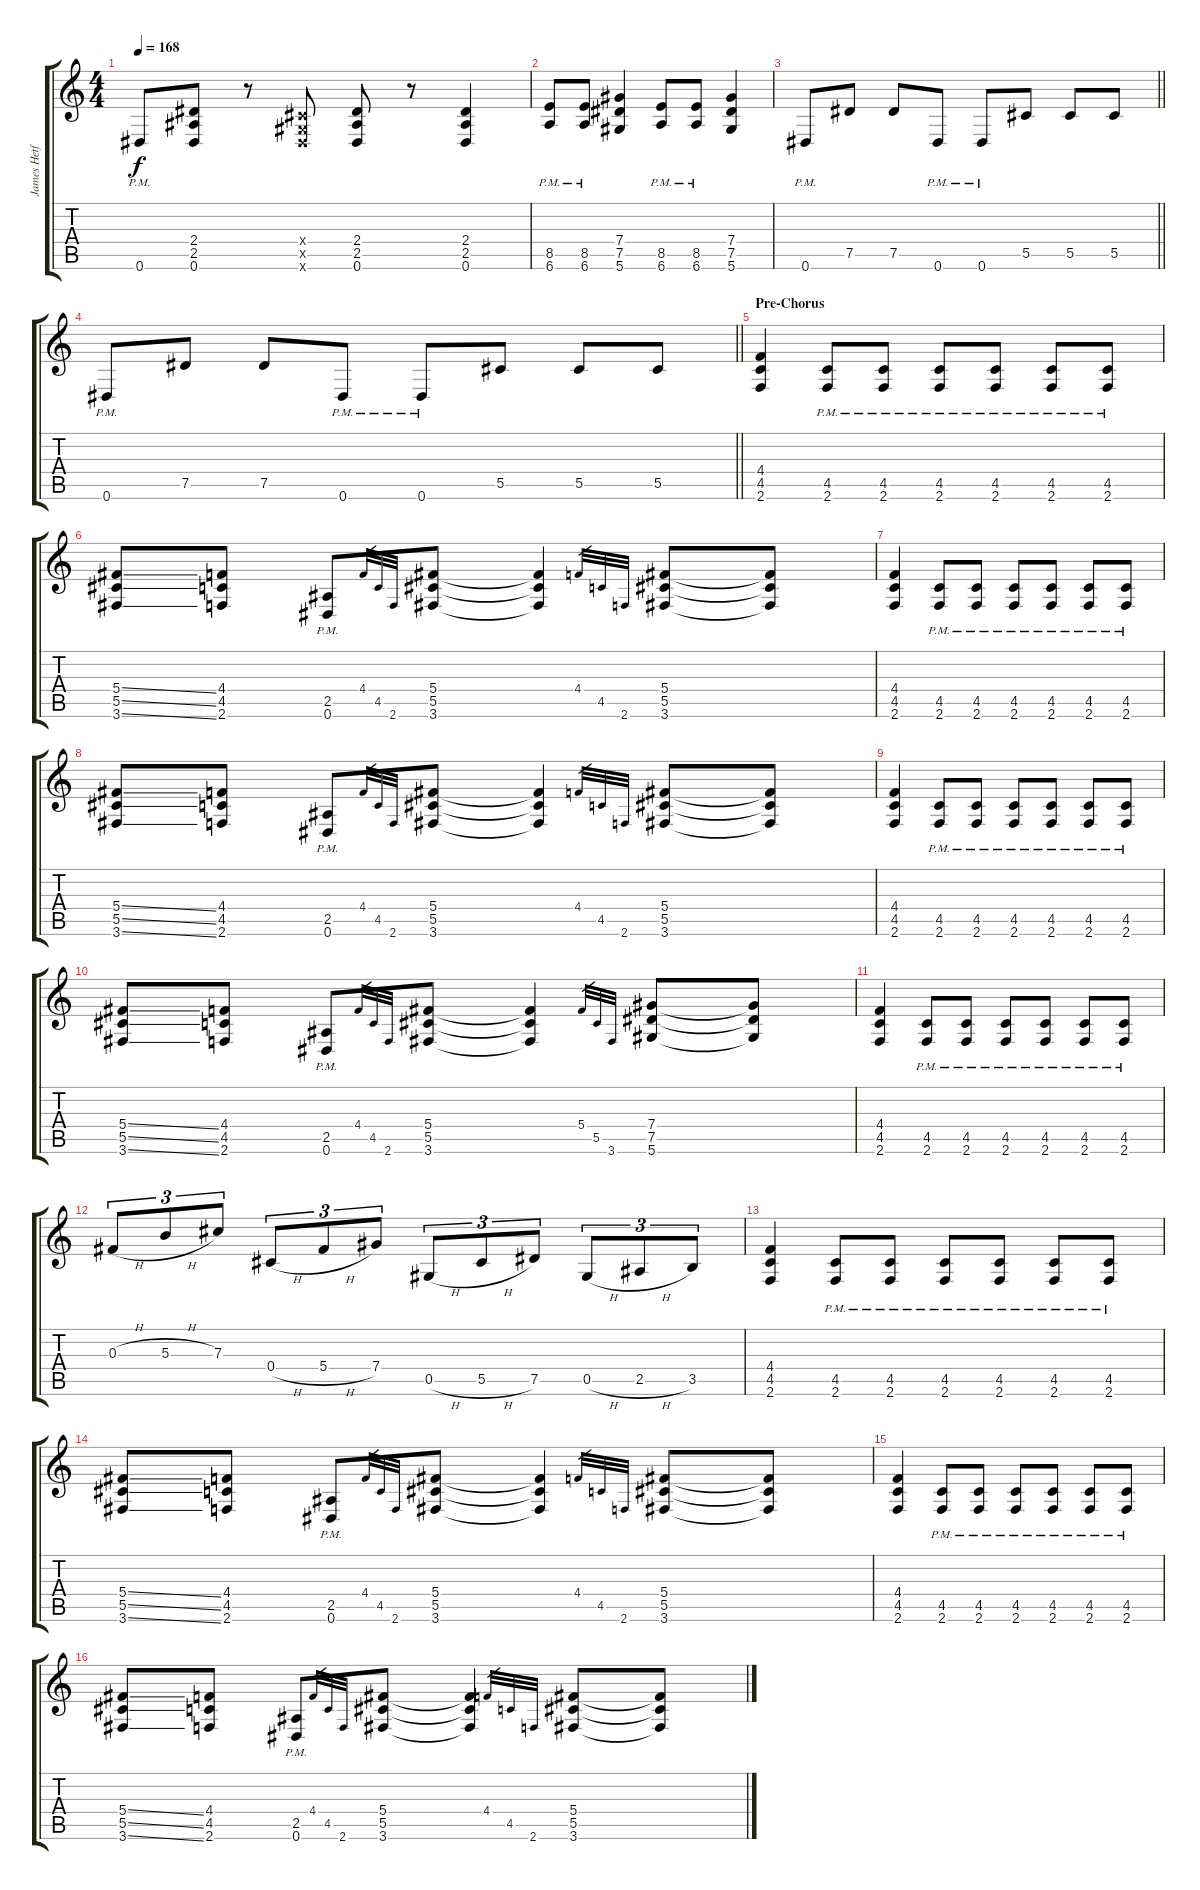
\track ("James Hetfield" "James Hetf") {instrument distortionguitar}
\staff {score tabs}
\tuning (Eb4 Bb3 Gb3 Db3 Ab2 Eb2) {hide}
\ts (4 4)
\tempo 168
\clef g2
\ks c
0.6{pm}.8{dy f} (2.4 2.5 0.6).8 r.8 (0.4{x} 0.5{x} 0.6{x}).8 (2.4 2.5 0.6).8 r.8 (2.4 2.5 0.6).4 |
(8.5{pm} 6.6{pm}).8 (8.5{pm} 6.6{pm}).8 (7.4 7.5 5.6).4 (8.5{pm} 6.6{pm}).8 (8.5{pm} 6.6{pm}).8 (7.4 7.5 5.6).4 |
\barLineRight lightlight
0.6{pm}.8 7.5.8 7.5.8 0.6{pm}.8 0.6{pm}.8 5.5.8 5.5.8 5.5.8 |
\barLineRight lightlight
0.6{pm}.8 7.5.8 7.5.8 0.6{pm}.8 0.6{pm}.8 5.5.8 5.5.8 5.5.8 |
\section ("" "Pre-Chorus")
(4.4 4.5 2.6).4 (4.5{pm} 2.6{pm}).8 (4.5{pm} 2.6{pm}).8 (4.5{pm} 2.6{pm}).8 (4.5{pm} 2.6{pm}).8 (4.5{pm} 2.6{pm}).8 (4.5{pm} 2.6{pm}).8 |
(5.4{ss} 5.5{ss} 3.6{ss}).8 (4.4 4.5 2.6).8 (2.5{pm} 0.6{pm}).8 4.4.32{gr} 4.5.32{gr} 2.6.32{gr} (5.4 5.5 3.6).8 (5.4{t} 5.5{t} 3.6{t}).4 4.4.32{gr} 4.5.32{gr} 2.6.32{gr} (5.4 5.5 3.6).8 (5.4{t} 5.5{t} 3.6{t}).8 |
(4.4 4.5 2.6).4 (4.5{pm} 2.6{pm}).8 (4.5{pm} 2.6{pm}).8 (4.5{pm} 2.6{pm}).8 (4.5{pm} 2.6{pm}).8 (4.5{pm} 2.6{pm}).8 (4.5{pm} 2.6{pm}).8 |
(5.4{ss} 5.5{ss} 3.6{ss}).8 (4.4 4.5 2.6).8 (2.5{pm} 0.6{pm}).8 4.4.32{gr} 4.5.32{gr} 2.6.32{gr} (5.4 5.5 3.6).8 (5.4{t} 5.5{t} 3.6{t}).4 4.4.32{gr} 4.5.32{gr} 2.6.32{gr} (5.4 5.5 3.6).8 (5.4{t} 5.5{t} 3.6{t}).8 |
(4.4 4.5 2.6).4 (4.5{pm} 2.6{pm}).8 (4.5{pm} 2.6{pm}).8 (4.5{pm} 2.6{pm}).8 (4.5{pm} 2.6{pm}).8 (4.5{pm} 2.6{pm}).8 (4.5{pm} 2.6{pm}).8 |
(5.4{ss} 5.5{ss} 3.6{ss}).8 (4.4 4.5 2.6).8 (2.5{pm} 0.6{pm}).8 4.4.32{gr} 4.5.32{gr} 2.6.32{gr} (5.4 5.5 3.6).8 (5.4{t} 5.5{t} 3.6{t}).4 5.4.32{gr} 5.5.32{gr} 3.6.32{gr} (7.4 7.5 5.6).8 (7.4{t} 7.5{t} 5.6{t}).8 |
(4.4 4.5 2.6).4 (4.5{pm} 2.6{pm}).8 (4.5{pm} 2.6{pm}).8 (4.5{pm} 2.6{pm}).8 (4.5{pm} 2.6{pm}).8 (4.5 2.6{pm}).8 (4.5{pm} 2.6{pm}).8 |
0.3{h}.8{tu (3 2)} 5.3{h}.8{tu (3 2)} 7.3.8{tu (3 2)} 0.4{h}.8{tu (3 2)} 5.4{h}.8{tu (3 2)} 7.4.8{tu (3 2)} 0.5{h}.8{tu (3 2)} 5.5{h}.8{tu (3 2)} 7.5.8{tu (3 2)} 0.5{h}.8{tu (3 2)} 2.5{h}.8{tu (3 2)} 3.5.8{tu (3 2)} |
(4.4 4.5 2.6).4 (4.5{pm} 2.6{pm}).8 (4.5{pm} 2.6{pm}).8 (4.5{pm} 2.6{pm}).8 (4.5{pm} 2.6{pm}).8 (4.5{pm} 2.6{pm}).8 (4.5{pm} 2.6{pm}).8 |
(5.4{ss} 5.5{ss} 3.6{ss}).8 (4.4 4.5 2.6).8 (2.5{pm} 0.6{pm}).8 4.4.32{gr} 4.5.32{gr} 2.6.32{gr} (5.4 5.5 3.6).8 (5.4{t} 5.5{t} 3.6{t}).4 4.4.32{gr} 4.5.32{gr} 2.6.32{gr} (5.4 5.5 3.6).8 (5.4{t} 5.5{t} 3.6{t}).8 |
(4.4 4.5 2.6).4 (4.5{pm} 2.6{pm}).8 (4.5{pm} 2.6{pm}).8 (4.5{pm} 2.6{pm}).8 (4.5{pm} 2.6{pm}).8 (4.5{pm} 2.6{pm}).8 (4.5{pm} 2.6{pm}).8 |
(5.4{ss} 5.5{ss} 3.6{ss}).8 (4.4 4.5 2.6).8 (2.5{pm} 0.6{pm}).8 4.4.32{gr} 4.5.32{gr} 2.6.32{gr} (5.4 5.5 3.6).8 (5.4{t} 5.5{t} 3.6{t}).4 4.4.32{gr} 4.5.32{gr} 2.6.32{gr} (5.4 5.5 3.6).8 (5.4{t} 5.5{t} 3.6{t}).8
